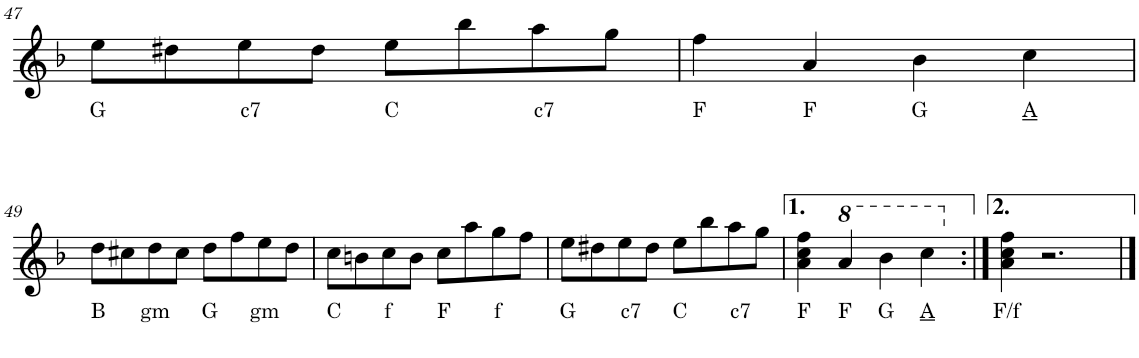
**kern	**text
*part1	*part1
*staff1	*staff1
*I"Piano	*
*I'Pno.	*
!!LO:PB:g=z
*clefG2	*
*k[b-]	*
*M4/4	*
=47	=47
!	!LO:LY:b
8ee\L	G
8dd#X\	.
!	!LO:LY:b
8ee\	c7
8dd#\J	.
!	!LO:LY:b
8ee\L	C
8bb-\	.
!	!LO:LY:b
8aa\	c7
8gg\J	.
=48	=48
!	!LO:LY:b
4ff\	F
!	!LO:LY:b
4a/	F
!	!LO:LY:b
4b-\	G
!	!LO:LY:b
4cc\	A
!!LO:LB:g=z
=49	=49
!	!LO:LY:b
8dd\L	B
8cc#X\	.
!	!LO:LY:b
8dd\	gm
8cc#\J	.
!	!LO:LY:b
8dd\L	G
8ff\	.
!	!LO:LY:b
8ee\	gm
8dd\J	.
=50	=50
!	!LO:LY:b
8cc\L	C
8bn\	.
!	!LO:LY:b
8cc\	f
8b\J	.
!	!LO:LY:b
8cc\L	F
8aa\	.
!	!LO:LY:b
8gg\	f
8ff\J	.
=51	=51
!	!LO:LY:b
8ee\L	G
8dd#X\	.
!	!LO:LY:b
8ee\	c7
8dd#\J	.
!	!LO:LY:b
8ee\L	C
8bb-\	.
!	!LO:LY:b
8aa\	c7
8gg\J	.
=52	=52
!	!LO:LY:b
4a\ 4cc\ 4ff\	F
*8va	*
!	!LO:LY:b
4aa/	F
!	!LO:LY:b
4bb-\	G
!	!LO:LY:b
4ccc\	A
=53:|!	=53:|!
*X8va	*
!	!LO:LY:b
4a\ 4cc\ 4ff\	F/f
2.r	.
==	==
*-	*-
